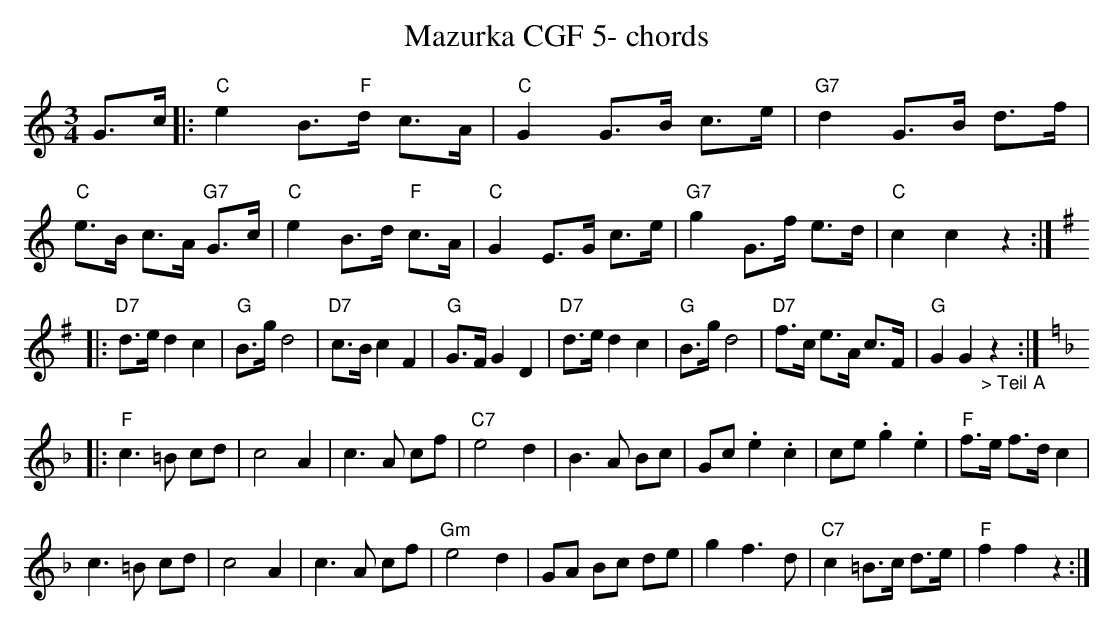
X:1
T:Mazurka CGF 5- chords
M:3/4
L:1/8
K:Cmaj%%MIDI gchordon
G>c |: "C"e2 B>"F"d c>A | "C"G2 G>B c>e | "G7"d2 G>B d>f | "C"e>B c>A "G7"G>c | "C"e2 B>d "F"c>A | "C"G2 E>G c>e | "G7"g2 G>f e>d | "C"c2c2z2 :: [K:Gmaj]
"D7"d>e d2c2 | "G"B>gd4 | "D7"c>Bc2F2 | "G"G>F G2D2 | "D7"d>e d2c2 | "G"B>g d4 | "D7"f>c e>A c>F | "G"G2G2"_> Teil A"z2 :: [K:Fmaj]
"F"c3=B cd | c4A2 | c3A cf | "C7"e4d2 | B3A Bc | Gc .e2.c2 | ce .g2.e2 | "F"f>e f>d c2 |
c3=B cd | c4A2 | c3A cf | "Gm"e4d2 | GA Bc de | g2f3d | "C7"c2 =B>c d>e | "F"f2f2z2 :|
